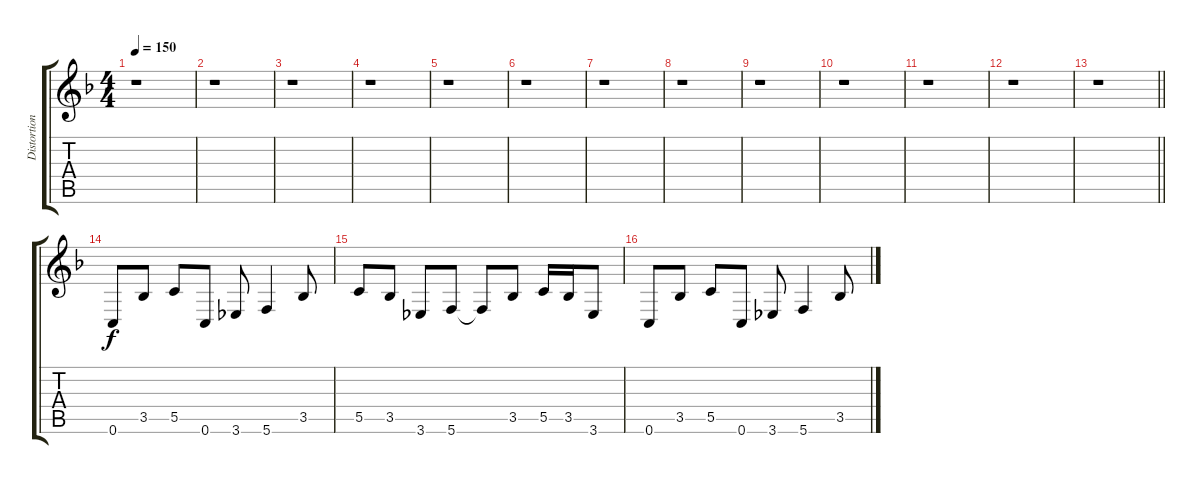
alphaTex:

\track ("Distortion" "Distortion") {instrument distortionguitar}
\staff {score tabs}
\tuning (D4 A3 F3 C3 G2 C2) {hide}
\ts (4 4)
\tempo 150
\clef g2
\ks f
r.1{dy f} |
r.1 |
r.1 |
r.1 |
r.1 |
r.1 |
r.1 |
r.1 |
r.1 |
r.1 |
r.1 |
r.1 |
\barLineRight lightlight
r.1 |
0.6.8 3.5.8 5.5.8 0.6.8 3.6.8 5.6.4 3.5.8 |
5.5.8 3.5.8 3.6.8 5.6.8 5.6{t}.8 3.5.8 5.5.16 3.5.16 3.6.8 |
0.6.8 3.5.8 5.5.8 0.6.8 3.6.8 5.6.4 3.5.8
